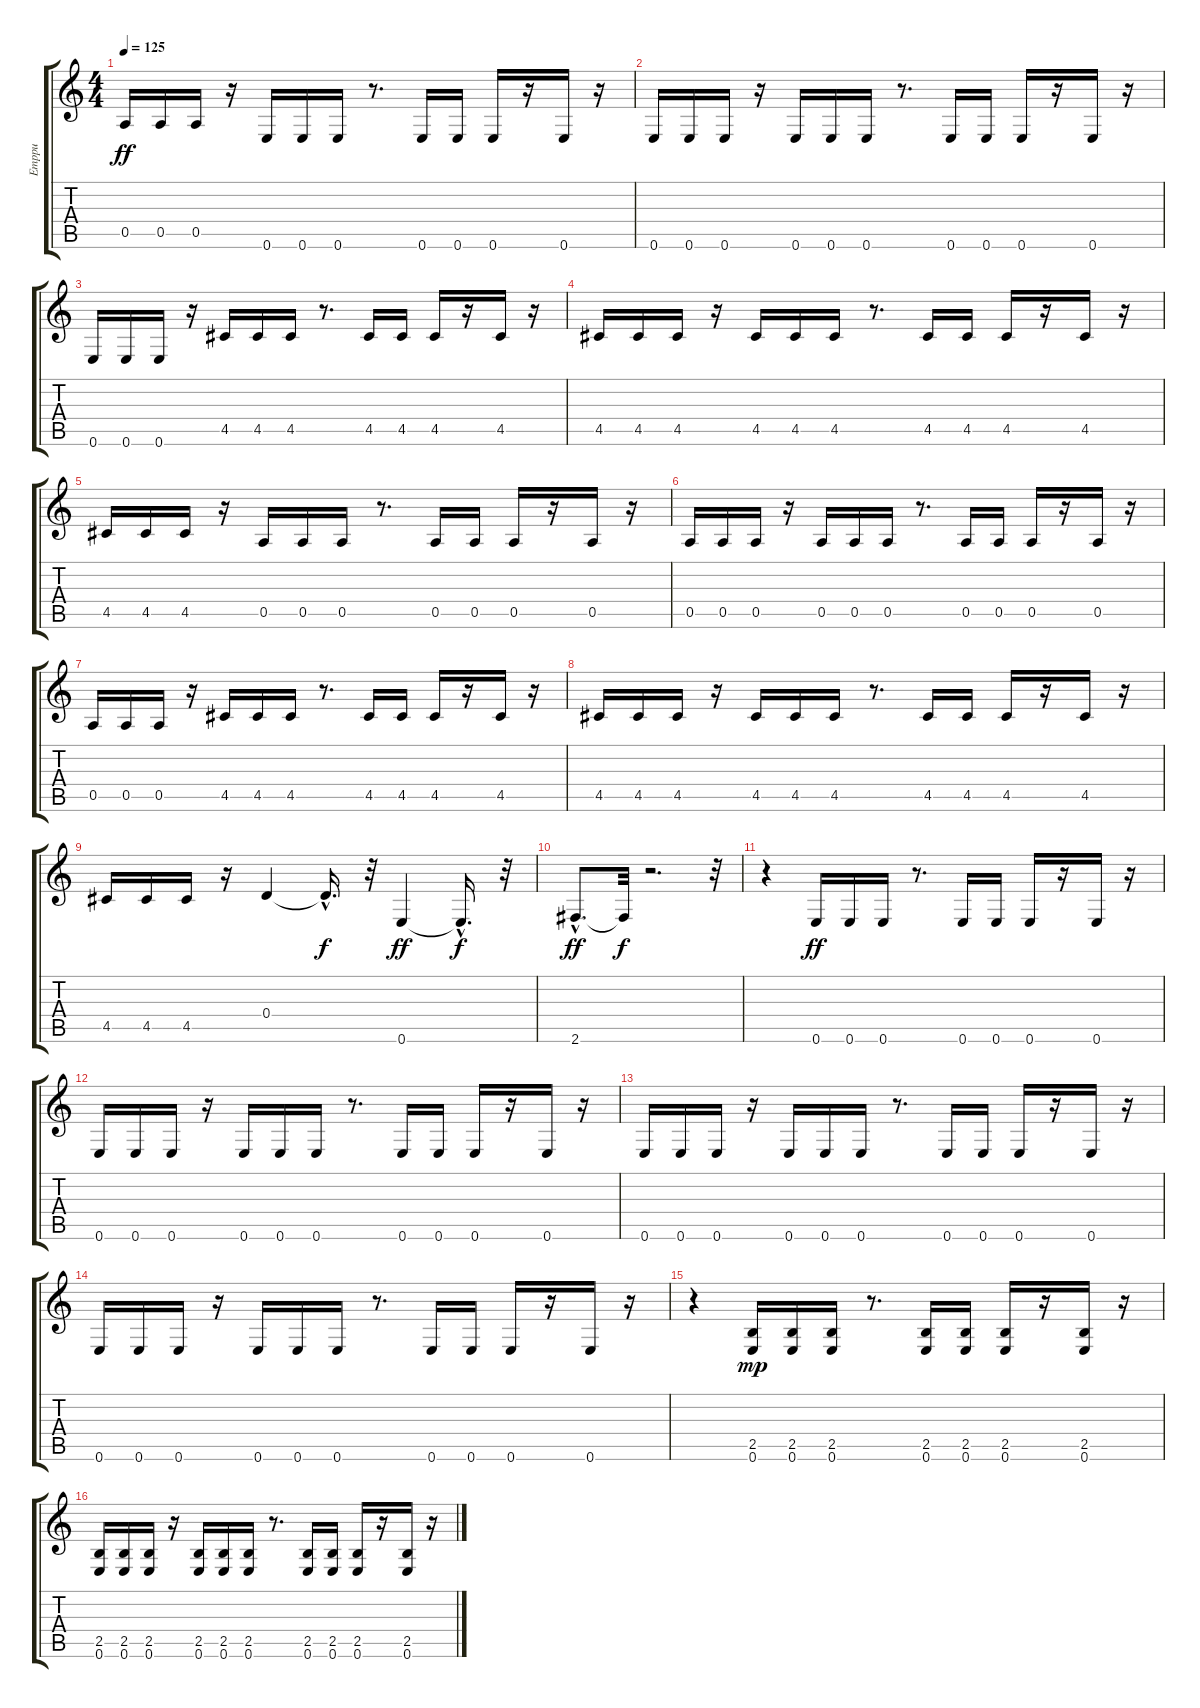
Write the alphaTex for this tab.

\track ("Emppu" "Emppu") {instrument distortionguitar}
\staff {score tabs}
\tuning (E4 B3 G3 D3 A2 E2) {hide}
\ts (4 4)
\tempo 125
\clef g2
\ks c
0.5.16{dy ff} 0.5.16 0.5.16 r.16 0.6.16 0.6.16 0.6.16 r.8{d} 0.6.16 0.6.16 0.6.16 r.16 0.6.16 r.16 |
0.6.16 0.6.16 0.6.16 r.16 0.6.16 0.6.16 0.6.16 r.8{d} 0.6.16 0.6.16 0.6.16 r.16 0.6.16 r.16 |
0.6.16 0.6.16 0.6.16 r.16 4.5.16 4.5.16 4.5.16 r.8{d} 4.5.16 4.5.16 4.5.16 r.16 4.5.16 r.16 |
4.5.16 4.5.16 4.5.16 r.16 4.5.16 4.5.16 4.5.16 r.8{d} 4.5.16 4.5.16 4.5.16 r.16 4.5.16 r.16 |
4.5.16 4.5.16 4.5.16 r.16 0.5.16 0.5.16 0.5.16 r.8{d} 0.5.16 0.5.16 0.5.16 r.16 0.5.16 r.16 |
0.5.16 0.5.16 0.5.16 r.16 0.5.16 0.5.16 0.5.16 r.8{d} 0.5.16 0.5.16 0.5.16 r.16 0.5.16 r.16 |
0.5.16 0.5.16 0.5.16 r.16 4.5.16 4.5.16 4.5.16 r.8{d} 4.5.16 4.5.16 4.5.16 r.16 4.5.16 r.16 |
4.5.16 4.5.16 4.5.16 r.16 4.5.16 4.5.16 4.5.16 r.8{d} 4.5.16 4.5.16 4.5.16 r.16 4.5.16 r.16 |
4.5.16 4.5.16 4.5.16 r.16 0.4.4 0.4{hac t}.16{d dy f} r.32 0.6.4{dy ff} 0.6{hac t}.16{d dy f} r.32 |
2.6{hac}.8{d dy ff} 2.6{t}.32{dy f} r.2{d} r.32 |
r.4 0.6.16{dy ff} 0.6.16 0.6.16 r.8{d} 0.6.16 0.6.16 0.6.16 r.16 0.6.16 r.16 |
0.6.16 0.6.16 0.6.16 r.16 0.6.16 0.6.16 0.6.16 r.8{d} 0.6.16 0.6.16 0.6.16 r.16 0.6.16 r.16 |
0.6.16 0.6.16 0.6.16 r.16 0.6.16 0.6.16 0.6.16 r.8{d} 0.6.16 0.6.16 0.6.16 r.16 0.6.16 r.16 |
0.6.16 0.6.16 0.6.16 r.16 0.6.16 0.6.16 0.6.16 r.8{d} 0.6.16 0.6.16 0.6.16 r.16 0.6.16 r.16 |
r.4 (2.5 0.6).16{dy mp} (2.5 0.6).16 (2.5 0.6).16 r.8{d} (2.5 0.6).16 (2.5 0.6).16 (2.5 0.6).16 r.16 (2.5 0.6).16 r.16 |
(2.5 0.6).16 (2.5 0.6).16 (2.5 0.6).16 r.16 (2.5 0.6).16 (2.5 0.6).16 (2.5 0.6).16 r.8{d} (2.5 0.6).16 (2.5 0.6).16 (2.5 0.6).16 r.16 (2.5 0.6).16 r.16
